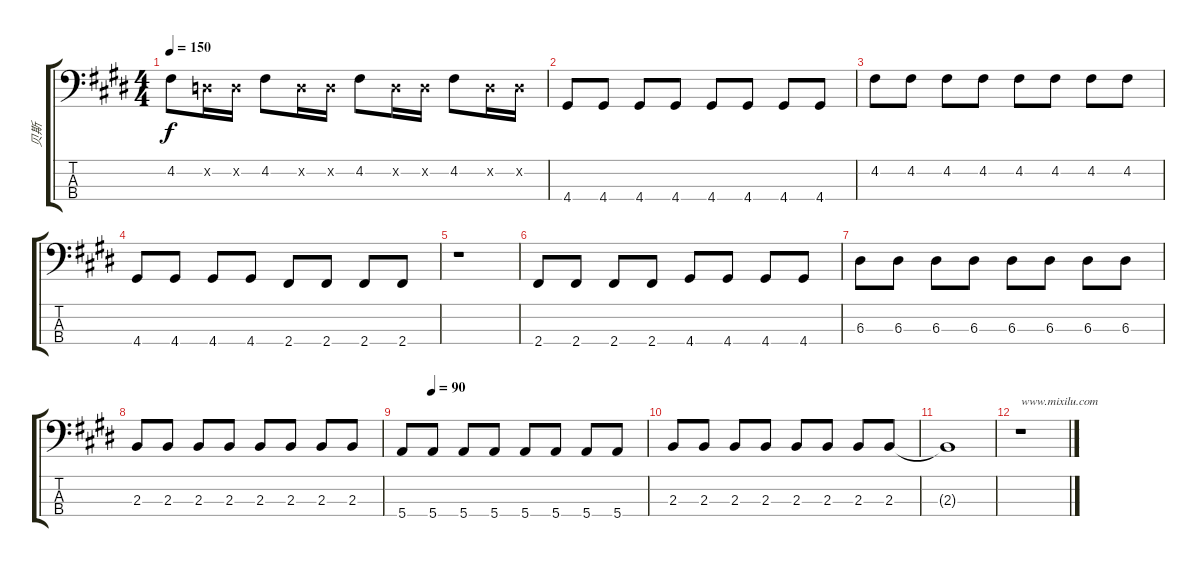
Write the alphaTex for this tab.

\track ("贝斯" "贝斯") {instrument electricbassfinger}
\staff {score tabs}
\tuning (G2 D2 A1 E1) {hide}
\ts (4 4)
\tempo 150
\clef f4
\ks e
4.2.8{dy f} 0.2{x}.16 0.2{x}.16 4.2.8 0.2{x}.16 0.2{x}.16 4.2.8 0.2{x}.16 0.2{x}.16 4.2.8 0.2{x}.16 0.2{x}.16 |
4.4.8 4.4.8 4.4.8 4.4.8 4.4.8 4.4.8 4.4.8 4.4.8 |
4.2.8 4.2.8 4.2.8 4.2.8 4.2.8 4.2.8 4.2.8 4.2.8 |
4.4.8 4.4.8 4.4.8 4.4.8 2.4.8 2.4.8 2.4.8 2.4.8 |
r.1 |
2.4.8 2.4.8 2.4.8 2.4.8 4.4.8 4.4.8 4.4.8 4.4.8 |
6.3.8 6.3.8 6.3.8 6.3.8 6.3.8 6.3.8 6.3.8 6.3.8 |
2.3.8 2.3.8 2.3.8 2.3.8 2.3.8 2.3.8 2.3.8 2.3.8 |
\tempo (90 0.125)
5.4.8 5.4.8 5.4.8 5.4.8 5.4.8 5.4.8 5.4.8 5.4.8 |
2.3.8 2.3.8 2.3.8 2.3.8 2.3.8 2.3.8 2.3.8 2.3.8 |
2.3{t}.1 |
r.1{txt "www.mixilu.com"}
